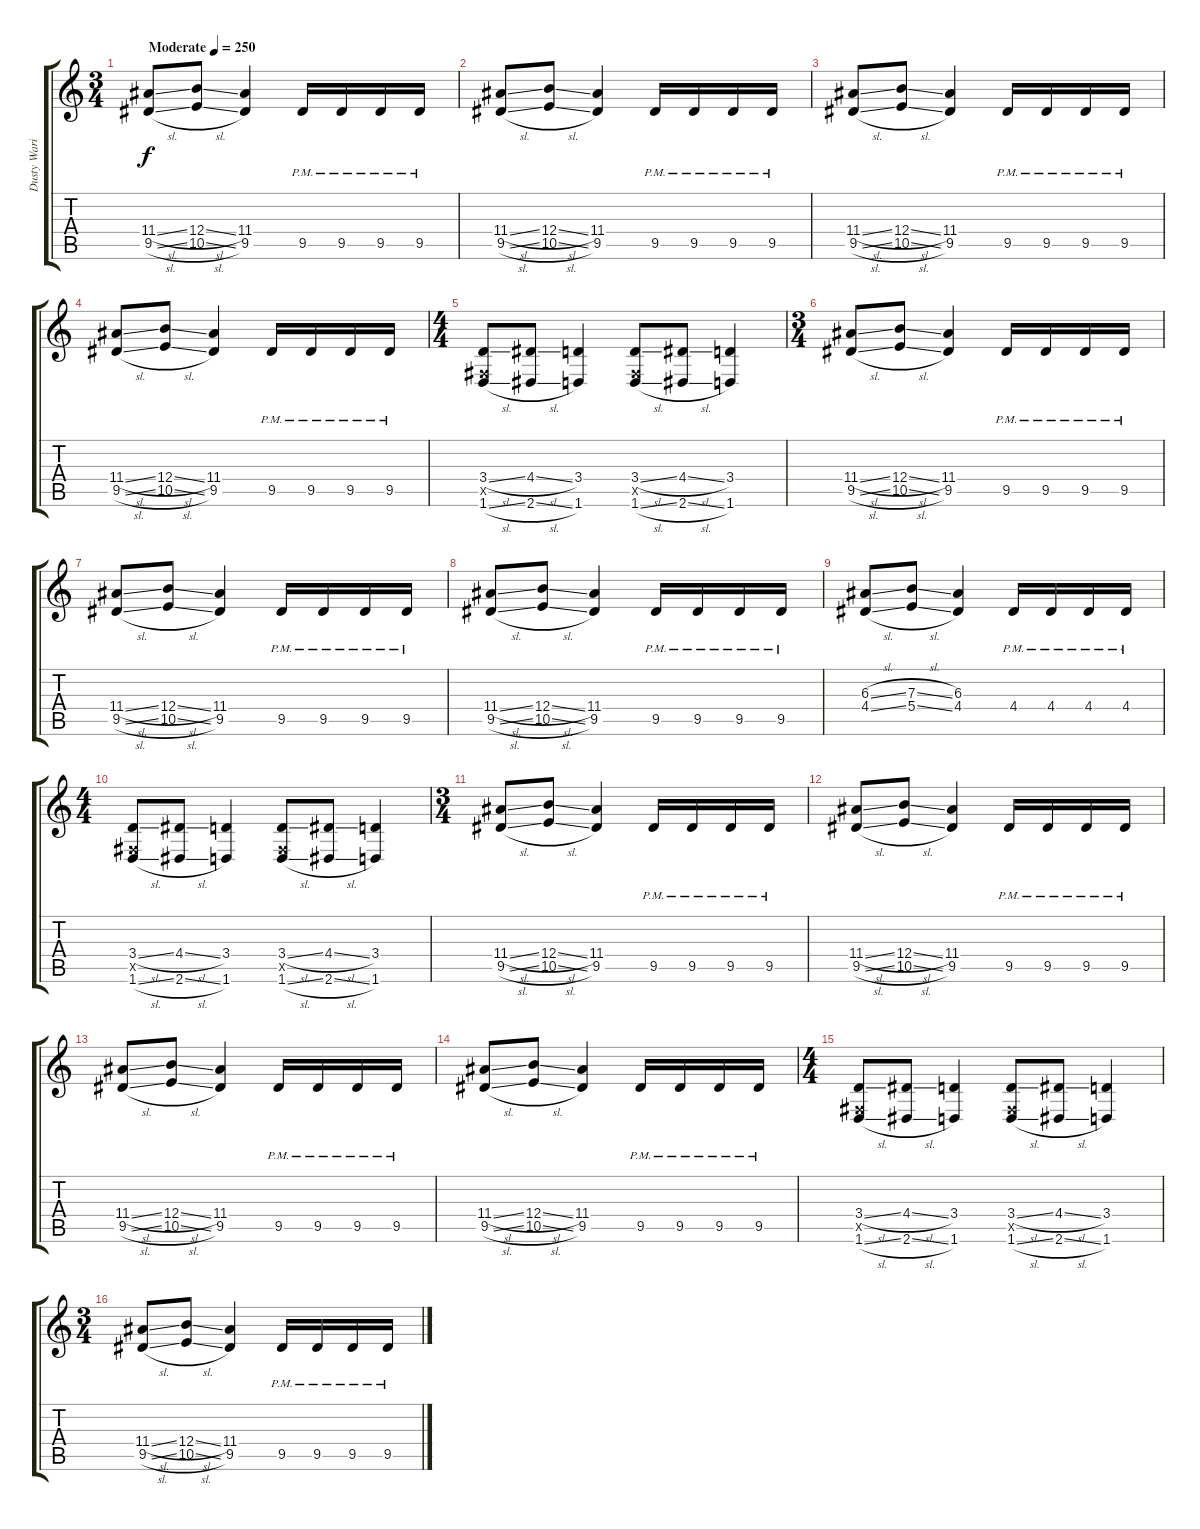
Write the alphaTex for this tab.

\track ("Dusty Waring - Rhythm" "Dusty Wari") {instrument distortionguitar}
\staff {score tabs}
\tuning (Db4 Ab3 E3 B2 Gb2 Db2) {hide}
\ts (3 4)
\tempo (250 "Moderate")
\clef g2
\ks c
(11.4{sl} 9.5{sl}).8{dy f instrument distortionguitar} (12.4{sl} 10.5{sl}).8 (11.4 9.5).4 9.5{pm}.16 9.5{pm}.16 9.5{pm}.16 9.5{pm}.16 |
(11.4{sl} 9.5{sl}).8 (12.4{sl} 10.5{sl}).8 (11.4 9.5).4 9.5{pm}.16 9.5{pm}.16 9.5{pm}.16 9.5{pm}.16 |
(11.4{sl} 9.5{sl}).8 (12.4{sl} 10.5{sl}).8 (11.4 9.5).4 9.5{pm}.16 9.5{pm}.16 9.5{pm}.16 9.5{pm}.16 |
(11.4{sl} 9.5{sl}).8 (12.4{sl} 10.5{sl}).8 (11.4 9.5).4 9.5{pm}.16 9.5{pm}.16 9.5{pm}.16 9.5{pm}.16 |
\ts (4 4)
(3.4{sl} 0.5{x} 1.6{sl}).8 (4.4{sl} 2.6{sl}).8 (3.4 1.6).4 (3.4{sl} 0.5{x} 1.6{sl}).8 (4.4{sl} 2.6{sl}).8 (3.4 1.6).4 |
\ts (3 4)
(11.4{sl} 9.5{sl}).8 (12.4{sl} 10.5{sl}).8 (11.4 9.5).4 9.5{pm}.16 9.5{pm}.16 9.5{pm}.16 9.5{pm}.16 |
(11.4{sl} 9.5{sl}).8 (12.4{sl} 10.5{sl}).8 (11.4 9.5).4 9.5{pm}.16 9.5{pm}.16 9.5{pm}.16 9.5{pm}.16 |
(11.4{sl} 9.5{sl}).8 (12.4{sl} 10.5{sl}).8 (11.4 9.5).4 9.5{pm}.16 9.5{pm}.16 9.5{pm}.16 9.5{pm}.16 |
(6.3{sl} 4.4{sl}).8 (7.3{sl} 5.4{sl}).8 (6.3 4.4).4 4.4{pm}.16 4.4{pm}.16 4.4{pm}.16 4.4{pm}.16 |
\ts (4 4)
(3.4{sl} 0.5{x} 1.6{sl}).8 (4.4{sl} 2.6{sl}).8 (3.4 1.6).4 (3.4{sl} 0.5{x} 1.6{sl}).8 (4.4{sl} 2.6{sl}).8 (3.4 1.6).4 |
\ts (3 4)
(11.4{sl} 9.5{sl}).8 (12.4{sl} 10.5{sl}).8 (11.4 9.5).4 9.5{pm}.16 9.5{pm}.16 9.5{pm}.16 9.5{pm}.16 |
(11.4{sl} 9.5{sl}).8 (12.4{sl} 10.5{sl}).8 (11.4 9.5).4 9.5{pm}.16 9.5{pm}.16 9.5{pm}.16 9.5{pm}.16 |
(11.4{sl} 9.5{sl}).8 (12.4{sl} 10.5{sl}).8 (11.4 9.5).4 9.5{pm}.16 9.5{pm}.16 9.5{pm}.16 9.5{pm}.16 |
(11.4{sl} 9.5{sl}).8 (12.4{sl} 10.5{sl}).8 (11.4 9.5).4 9.5{pm}.16 9.5{pm}.16 9.5{pm}.16 9.5{pm}.16 |
\ts (4 4)
(3.4{sl} 0.5{x} 1.6{sl}).8 (4.4{sl} 2.6{sl}).8 (3.4 1.6).4 (3.4{sl} 0.5{x} 1.6{sl}).8 (4.4{sl} 2.6{sl}).8 (3.4 1.6).4 |
\ts (3 4)
(11.4{sl} 9.5{sl}).8 (12.4{sl} 10.5{sl}).8 (11.4 9.5).4 9.5{pm}.16 9.5{pm}.16 9.5{pm}.16 9.5{pm}.16
